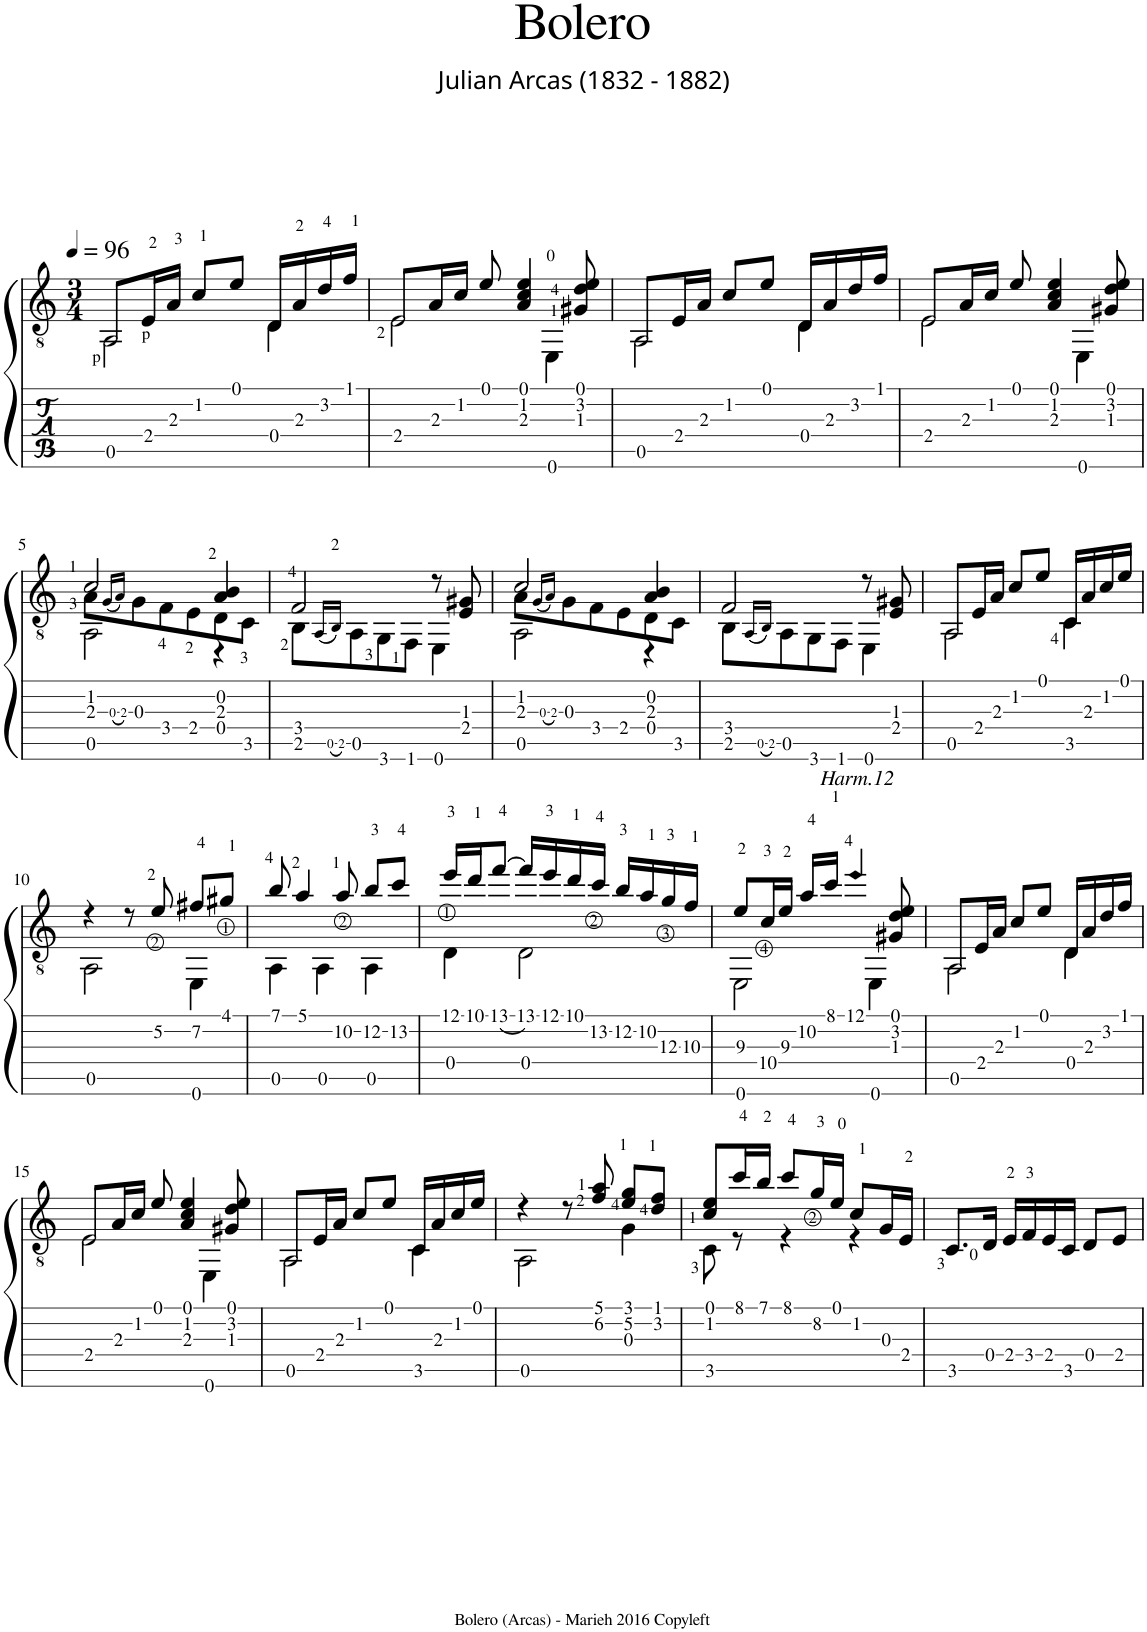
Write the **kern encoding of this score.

**kern	**kern
*part2	*part1
*staff2	*staff1
*I"Guitare classique [Tablature]	*I"Guitare classique
*stria6	*
*	*clefGv2
*k[]	*k[]
*M3/4	*M3/4
*MM96	*MM96
=1	=1
*^	*^
8AAL	2AA	8AA/L	2AA\
16EL	.	16E/L	.
16AJJ	.	16A/JJ	.
8cL	.	8c/L	.
8eJ	.	8e/J	.
16DLL	4r	16D/LL	4D\
16AJ	.	16A/	.
16dL	.	16d/	.
16fJJ	.	16f/JJ	.
=2	=2	=2	=2
8EL	2E	8E/L	2E\
16AL	.	16A/L	.
16cJJ	.	16c/JJ	.
8e	.	8e/	.
4A 4c 4e	.	4A/ 4c/ 4e/	.
.	4EE	.	4EE\
8G#X 8d 8e	.	8G#X/ 8d/ 8e/	.
=3	=3	=3	=3
8AAL	2AA	8AA/L	2AA\
16EL	.	16E/L	.
16AJJ	.	16A/JJ	.
8cL	.	8c/L	.
8eJ	.	8e/J	.
16DLL	4r	16D/LL	4D\
16AJ	.	16A/	.
16dL	.	16d/	.
16fJJ	.	16f/JJ	.
=4	=4	=4	=4
8EL	2E	8E/L	2E\
16AL	.	16A/L	.
16cJJ	.	16c/JJ	.
8e	.	8e/	.
4A 4c 4e	.	4A/ 4c/ 4e/	.
.	4EE	.	4EE\
8G#X 8d 8e	.	8G#X/ 8d/ 8e/	.
!!LO:LB:g=z
=5	=5	=5	=5
*	*^	*	*^
2c	8AL	2AA	2c/	8A\L	2AA\
.	(qG	.	.	(16qG/LL	.
.	qA)	.	.	16qA/JJ)	.
.	8GJ	.	.	8G\	.
.	8FL	.	.	8F\	.
.	8EJ	.	.	8E\	.
4A 4B	8DL	4r	4A/ 4B/	8D\	4r
.	8CJ	.	.	8C\J	.
*	*v	*v	*	*	*
*	*	*	*v	*v
=6	=6	=6	=6
2F	8BBL	2F/	8BB\L
.	(qAA	.	(16qAA/LL
.	qBB)	.	16qBB/JJ)
.	8AAJ	.	8AA\
.	8GGL	.	8GG\
.	8FFJ	.	8FF\J
8r	4EE	8r	4EE\
8E 8G#X	.	8E/ 8G#X/	.
=7	=7	=7	=7
*	*^	*	*^
2c	8AL	2AA	2c/	8A\L	2AA\
.	(qG	.	.	(16qG/LL	.
.	qA)	.	.	16qA/JJ)	.
.	8GJ	.	.	8G\	.
.	8FL	.	.	8F\	.
.	8EJ	.	.	8E\	.
4A 4B	8DL	4r	4A/ 4B/	8D\	4r
.	8CJ	.	.	8C\J	.
*	*v	*v	*	*	*
*	*	*	*v	*v
=8	=8	=8	=8
2F	8BBL	2F/	8BB\L
.	(qAA	.	(16qAA/LL
.	qBB)	.	16qBB/JJ)
.	8AAJ	.	8AA\
.	8GGL	.	8GG\
.	8FFJ	.	8FF\J
8r	4EE	8r	4EE\
8E 8G#X	.	8E/ 8G#X/	.
=9	=9	=9	=9
8AAL	2AA	8AA/L	2AA\
16EL	.	16E/L	.
16AJJ	.	16A/JJ	.
8cL	.	8c/L	.
8eJ	.	8e/J	.
16CLL	4r	16C/LL	4C\
16AJ	.	16A/	.
16cL	.	16c/	.
16eJJ	.	16e/JJ	.
!!LO:LB:g=z	!!
=10	=10	=10	=10
4r	2AA	4r	2AA\
8r	.	8r	.
8e	.	8e/	.
8f#XL	4EE	8f#X/L	4EE\
8g#XJ	.	8g#X/J	.
=11	=11	=11	=11
8b	4AA	8b/	4AA\
4a	.	4a/	.
.	4AA	.	4AA\
8a	.	8a/	.
8bL	4AA	8b/L	4AA\
8ccJ	.	8cc/J	.
=12	=12	=12	=12
16eeLL	4D	16ee/LL	4D\
16ddJ	.	16dd/J	.
[8ffJ	.	[8ff/J	.
16ffLL]	2D	16ff/LL]	2D\
16eeJ	.	16ee/	.
16ddL	.	16dd/	.
16ccJJ	.	16cc/JJ	.
16bLL	.	16b/LL	.
16aJ	.	16a/	.
16gL	.	16g/	.
16fJJ	.	16f/JJ	.
=13	=13	=13	=13
8eL	2EE	8e/L	2EE\
16cL	.	16c/L	.
16eJJ	.	16e/JJ	.
16aLL	.	16a/LL	.
16ccJJ	.	16cc/JJ	.
!	!	!LO:TX:a:i:t=Harm.12	!
4ee	.	4ee/	.
.	4EE	.	4EE\
8G#X 8d 8e	.	8G#X/ 8d/ 8e/	.
=14	=14	=14	=14
8AAL	2AA	8AA/L	2AA\
16EL	.	16E/L	.
16AJJ	.	16A/JJ	.
8cL	.	8c/L	.
8eJ	.	8e/J	.
16DLL	4r	16D/LL	4D\
16AJ	.	16A/	.
16dL	.	16d/	.
16fJJ	.	16f/JJ	.
!!LO:LB:g=z	!!
=15	=15	=15	=15
8EL	2E	8E/L	2E\
16AL	.	16A/L	.
16cJJ	.	16c/JJ	.
8e	.	8e/	.
4A 4c 4e	.	4A/ 4c/ 4e/	.
.	4EE	.	4EE\
8G#X 8d 8e	.	8G#X/ 8d/ 8e/	.
=16	=16	=16	=16
8AAL	2AA	8AA/L	2AA\
16EL	.	16E/L	.
16AJJ	.	16A/JJ	.
8cL	.	8c/L	.
8eJ	.	8e/J	.
16CLL	4r	16C/LL	4C\
16AJ	.	16A/	.
16cL	.	16c/	.
16eJJ	.	16e/JJ	.
=17	=17	=17	=17
4r	2AA	4r	2AA\
8r	.	8r	.
8f 8a	.	8f/ 8a/	.
8e\ 8g\L	4G	8e/ 8g/L	4G\
8d\ 8f\J	.	8d/ 8f/J	.
=18	=18	=18	=18
8c\ 8e\L	8C	8c/ 8e/L	8C\
16ccL	8r	16cc/L	8r
16bJJ	.	16b/JJ	.
8ccL	4r	8cc/L	4r
16gL	.	16g/L	.
16eJJ	.	16e/JJ	.
8cL	4r	8c/L	4r
16GL	.	16G/L	.
16EJJ	.	16E/JJ	.
=19	=19	=19	=19
8.CL	2.ryy	8.C/L	2.ryy
16DJk	.	16D/Jk	.
16ELL	.	16E/LL	.
16FJ	.	16F/	.
16EL	.	16E/	.
16CJJ	.	16C/JJ	.
8DL	.	8D/L	.
8EJ	.	8E/J	.
*v	*v	*	*
*	*v	*v
=	=
*-	*-
